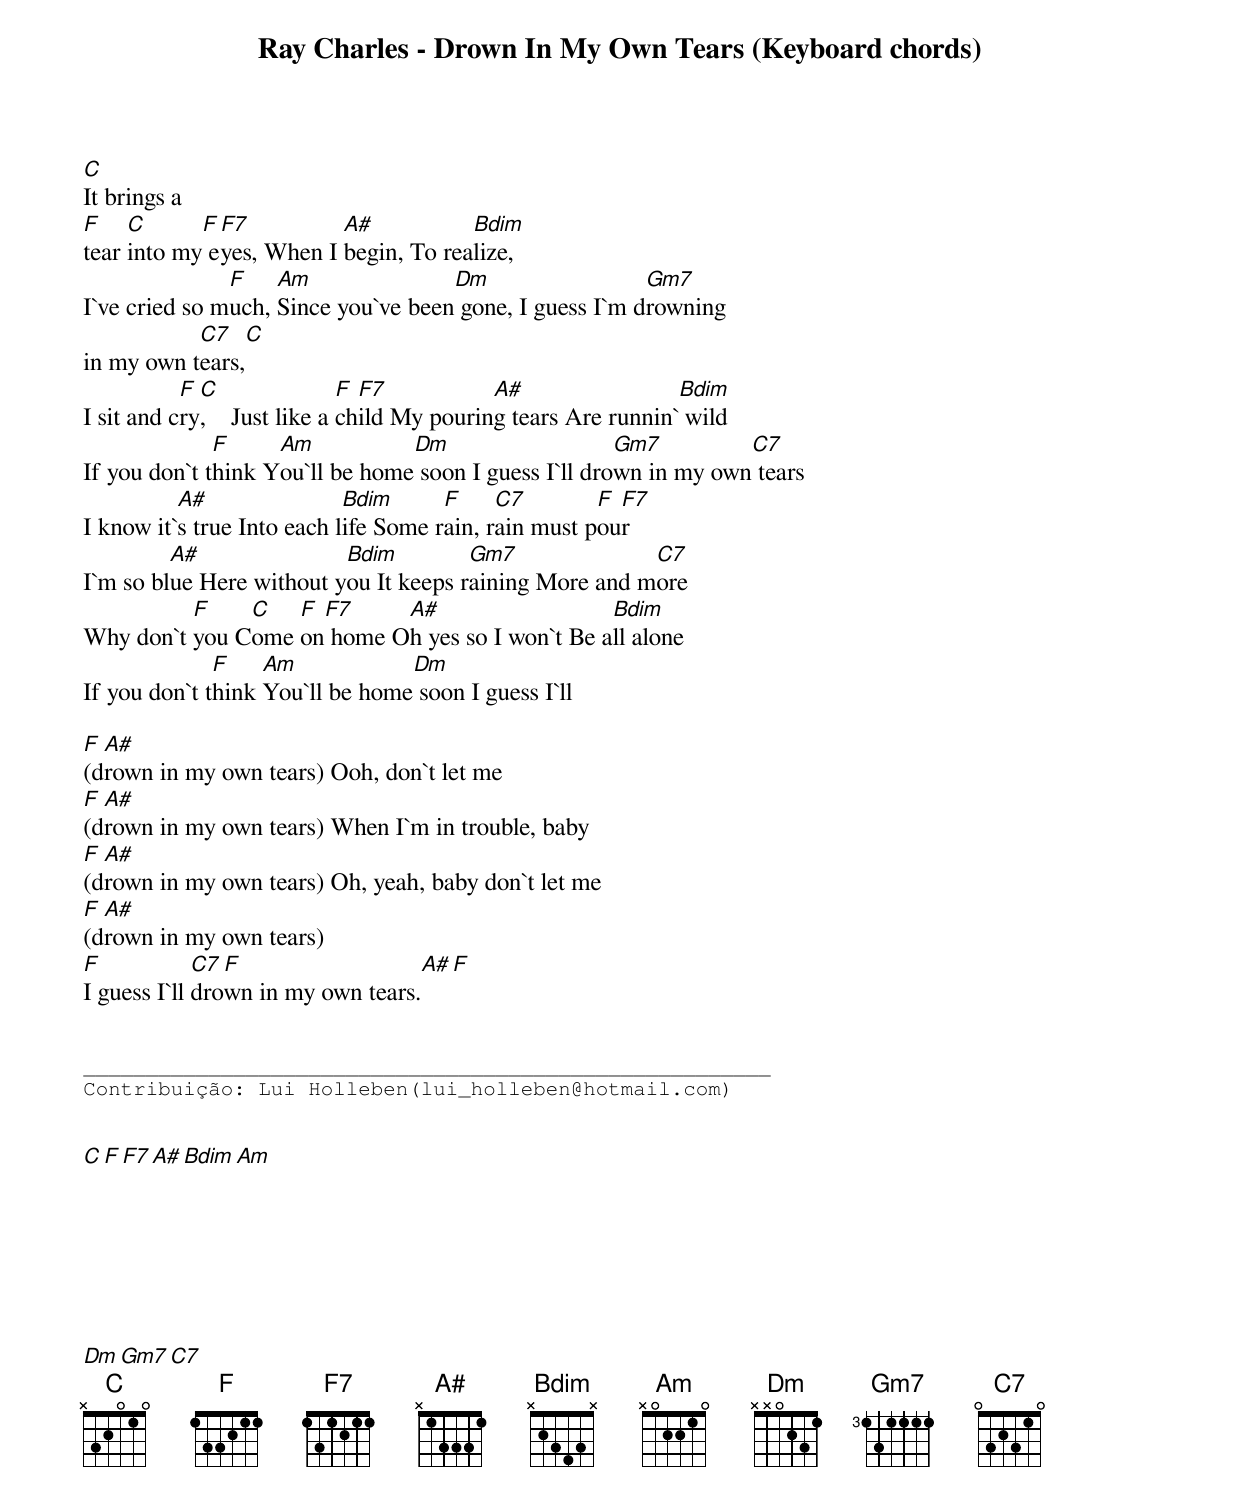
Ray Charles - Drown In My Own Tears (Keyboard chords)


C
It brings a
F    C      F F7          A#           Bdim
tear into my eyes, When I begin, To realize,
               F    Am               Dm                  Gm7
I`ve cried so much, Since you`ve been gone, I guess I`m drowning
           C7     C
in my own tears,
           F C                F F7           A#                 Bdim
I sit and cry,    Just like a child My pouring tears Are runnin` wild
              F     Am           Dm                    Gm7         C7
If you don`t think You`ll be home soon I guess I`ll drown in my own tears
          A#                Bdim      F     C7        F F7
I know it`s true Into each life Some rain, rain must pour
         A#               Bdim         Gm7              C7
I`m so blue Here without you It keeps raining More and more
          F    C   F F7     A#                   Bdim
Why don`t you Come on home Oh yes so I won`t Be all alone
              F    Am            Dm
If you don`t think You`ll be home soon I guess I`ll

F A#
(drown in my own tears) Ooh, don`t let me
F A#
(drown in my own tears) When I`m in trouble, baby
F A#
(drown in my own tears) Oh, yeah, baby don`t let me
F A#
(drown in my own tears)
F            C7 F                      A#  F
I guess I`ll drown in my own tears.


_______________________________________________________
Contribuição: Lui Holleben(lui_holleben@hotmail.com)


  C      F      F7     A#     Bdim   Am







  Dm     Gm7    C7
